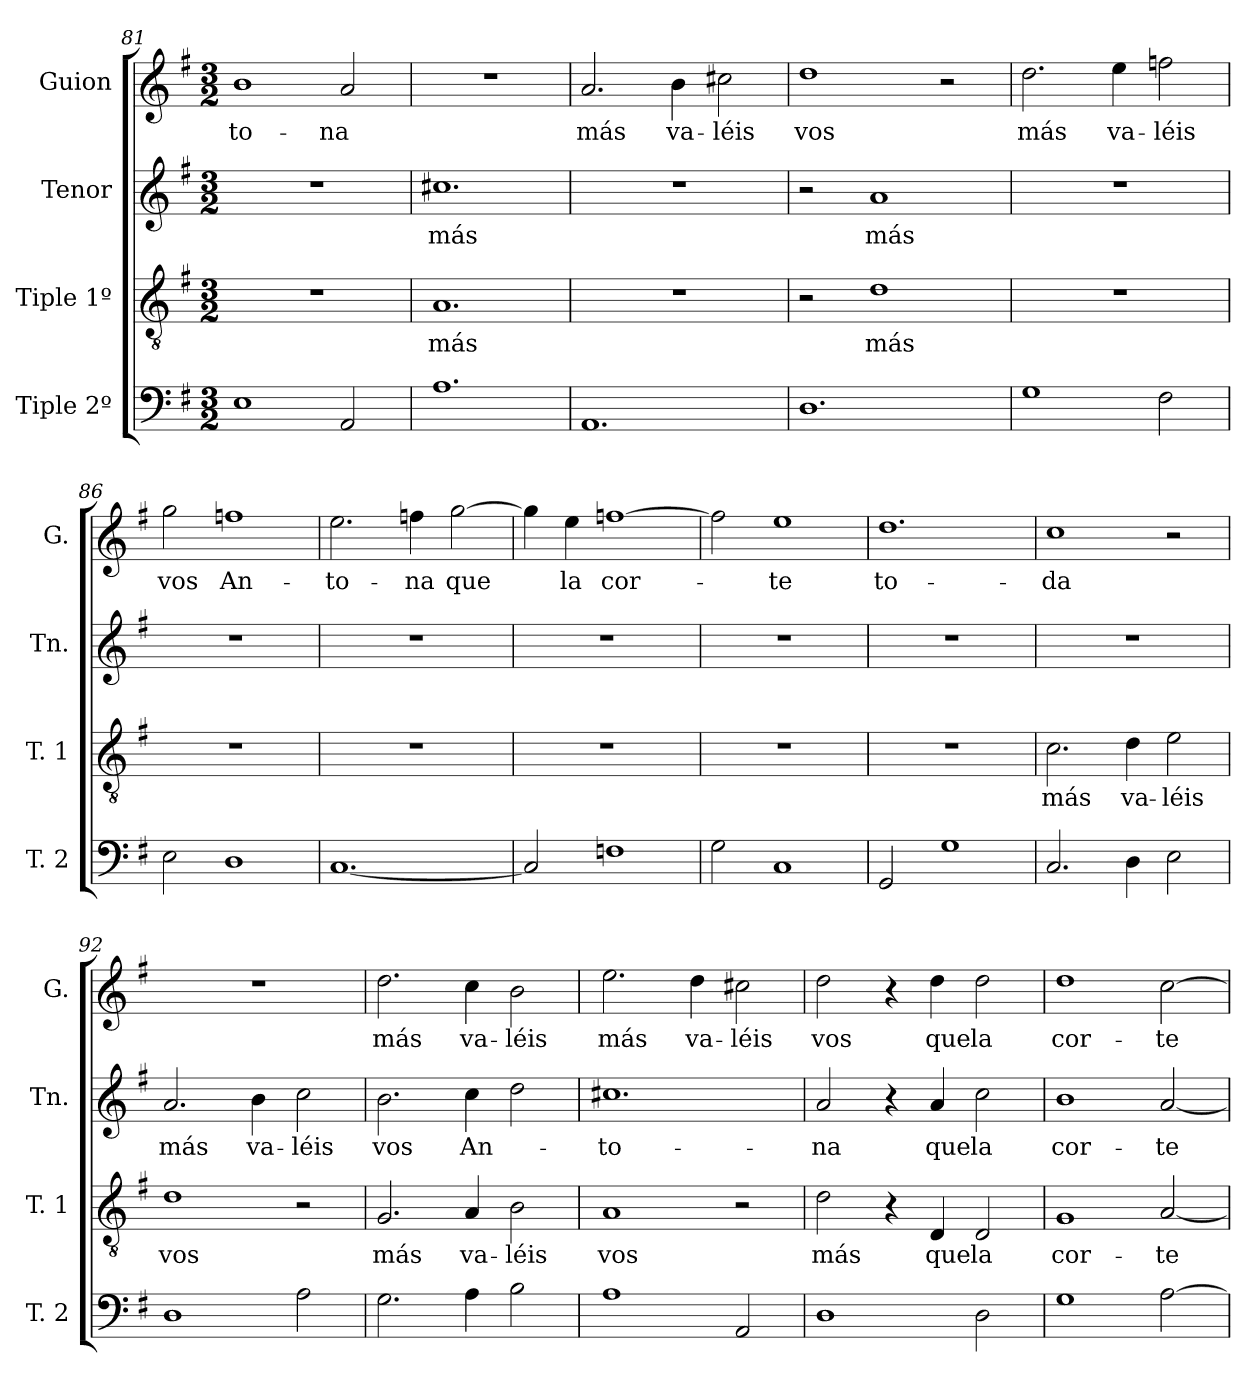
**kern	**kern	**text	**kern	**text	**kern	**text
*part4	*part3	*part3	*part2	*part2	*part1	*part1
*staff4	*staff3	*staff3	*staff2	*staff2	*staff1	*staff1
*I"Tiple 2º	*I"Tiple 1º	*	*I"Tenor	*	*I"Guion	*
*I'T. 2	*I'T. 1	*	*I'Tn.	*	*I'G.	*
*clefF4	*clefGv2	*	*clefG2	*	*clefG2	*
*k[f#]	*k[f#]	*	*k[f#]	*	*k[f#]	*
*M3/2	*M3/2	*	*M3/2	*	*M3/2	*
=81	=81	=81	=81	=81	=81	=81
1E	1.r	.	1.r	.	1b	-to-
2AA	.	.	.	.	2a	-na
=82	=82	=82	=82	=82	=82	=82
1.A	1.A	más	1.cc#X	más	1.r	.
=83	=83	=83	=83	=83	=83	=83
1.AA	1.r	.	1.r	.	2.a	más
.	.	.	.	.	4b	va-
.	.	.	.	.	2cc#X	-léis
=84	=84	=84	=84	=84	=84	=84
1.D	2r	.	2r	.	1dd	vos
.	1d	más	1a	más	.	.
.	.	.	.	.	2r	.
=85	=85	=85	=85	=85	=85	=85
1G	1.r	.	1.r	.	2.dd	más
.	.	.	.	.	4ee	va-
2F#	.	.	.	.	2ffn	-léis
=86	=86	=86	=86	=86	=86	=86
2E	1.r	.	1.r	.	2gg	vos
1D	.	.	.	.	1ffn	An-
=87	=87	=87	=87	=87	=87	=87
[1.C	1.r	.	1.r	.	2.ee	-to-
.	.	.	.	.	4ffn	-na
.	.	.	.	.	[2gg	que
=88	=88	=88	=88	=88	=88	=88
2C]	1.r	.	1.r	.	4gg]	.
.	.	.	.	.	4ee	la
1Fn	.	.	.	.	[1ffn	cor-
=89	=89	=89	=89	=89	=89	=89
2G	1.r	.	1.r	.	2ff]	.
1C	.	.	.	.	1ee	-te
=90	=90	=90	=90	=90	=90	=90
2GG	1.r	.	1.r	.	1.dd	to-
1G	.	.	.	.	.	.
=91	=91	=91	=91	=91	=91	=91
2.C	2.c	más	1.r	.	1cc	-da
4D	4d	va-	.	.	.	.
2E	2e	-léis	.	.	2r	.
=92	=92	=92	=92	=92	=92	=92
1D	1d	vos	2.a	más	1.r	.
.	.	.	4b	va-	.	.
2A	2r	.	2cc	-léis	.	.
=93	=93	=93	=93	=93	=93	=93
2.G	2.G	más	2.b	vos	2.dd	más
4A	4A	va-	4cc	An-	4cc	va-
2B	2B	-léis	2dd	.	2b	-léis
=94	=94	=94	=94	=94	=94	=94
1A	1A	vos	1.cc#X	-to-	2.ee	más
.	.	.	.	.	4dd	va-
2AA	2r	.	.	.	2cc#X	-léis
=95	=95	=95	=95	=95	=95	=95
1D	2d	más	2a	-na	2dd	vos
.	4r	.	4r	.	4r	.
.	4D	que	4a	que	4dd	que
2D	2D	la	2cc	la	2dd	la
=96	=96	=96	=96	=96	=96	=96
1G	1G	cor-	1b	cor-	1dd	cor-
[2A	[2A	-te	[2a	-te	[2cc	-te
=	=	=	=	=	=	=
*-	*-	*-	*-	*-	*-	*-
